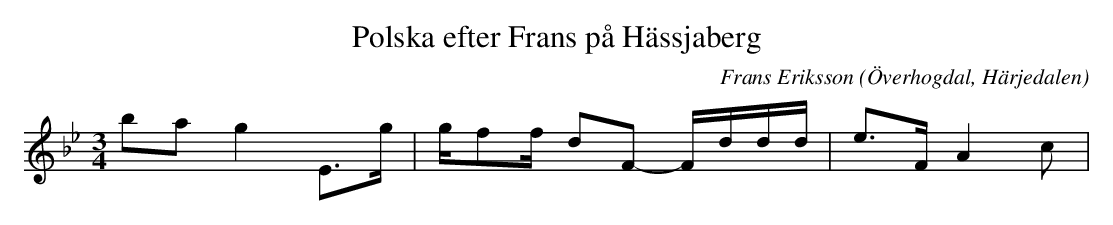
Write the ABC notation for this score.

X:1
T:Polska efter Frans på Hässjaberg
O:Överhogdal, Härjedalen
M:3/4
C:Frans Eriksson
K:Bb
ba g2 E>g |g/ff/- dF- F/d/d/d/|e>FA2 c|
